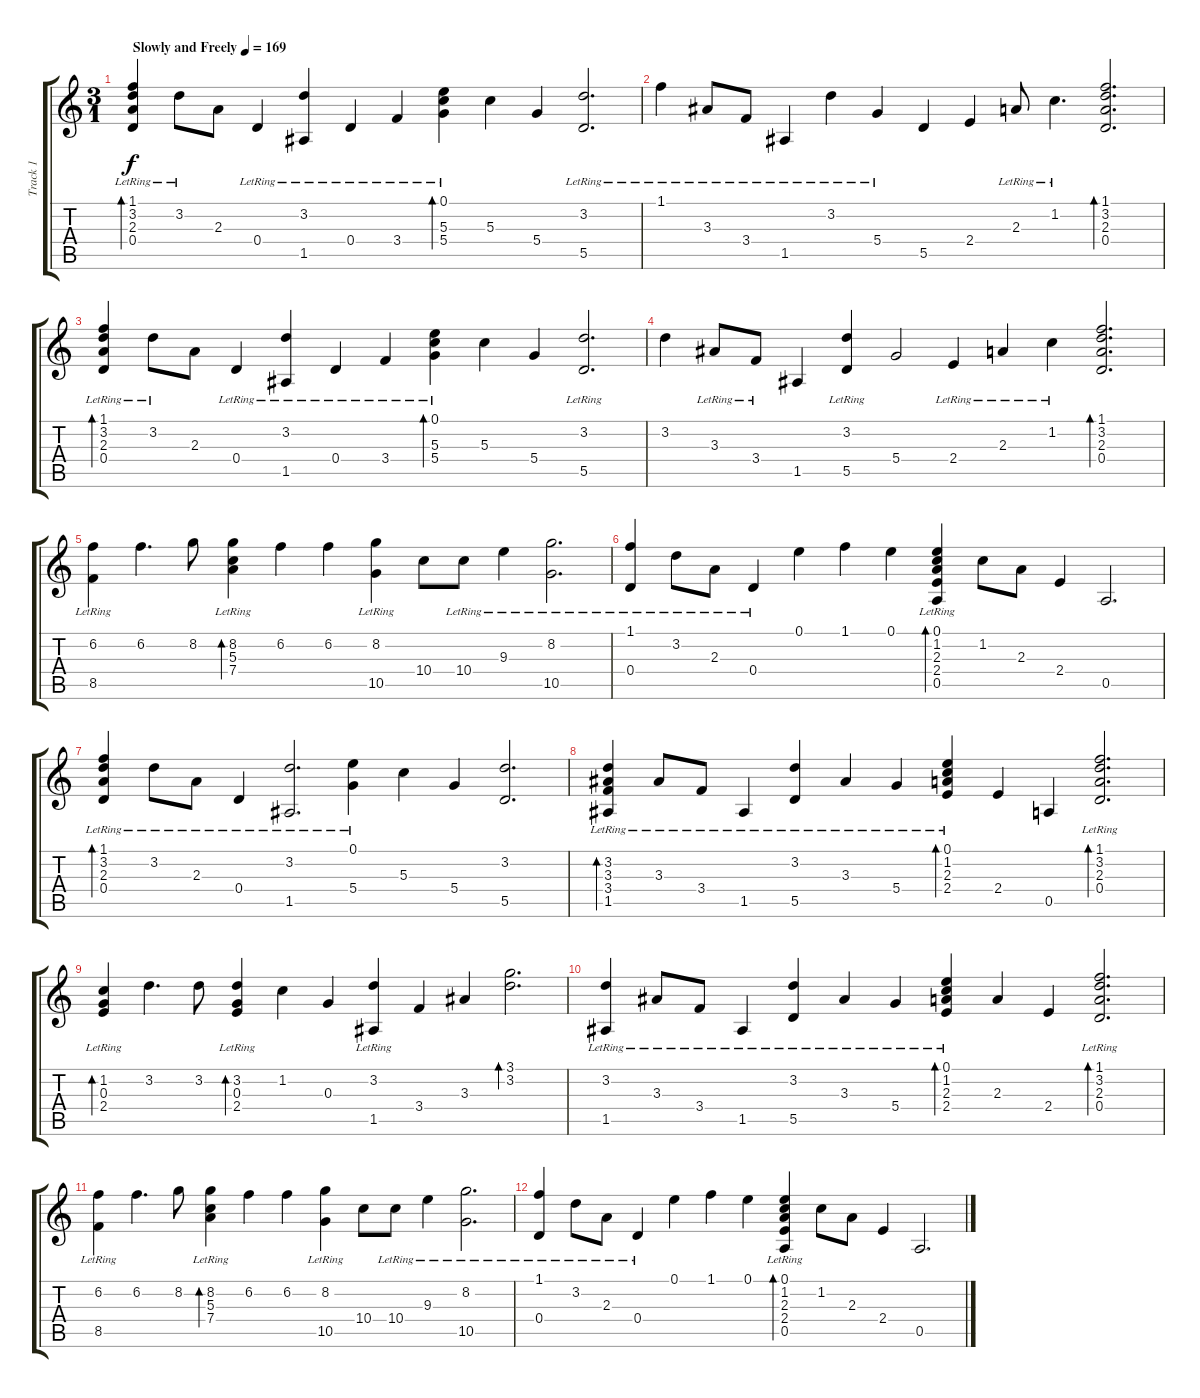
\track ("Track 1" "Track 1") {instrument acousticguitarnylon}
\staff {score tabs}
\tuning (E4 B3 G3 D3 A2 E2) {hide}
\ts (3 1)
\tempo (169 "Slowly and Freely")
\clef g2
\ks c
(1.1{lr} 3.2{lr} 2.3{lr} 0.4{lr}).4{bd 480 dy f instrument acousticguitarnylon} 3.2{lr}.8 2.3.8 0.4{lr}.4 (3.2{lr} 1.5{lr}).4 0.4{lr}.4 3.4{lr}.4 (0.1{lr} 5.3{lr} 5.4{lr}).4{bd 480} 5.3.4 5.4.4 (3.2{lr} 5.5{lr}).2{d} |
1.1{lr}.4 3.3{lr}.8 3.4{lr}.8 1.5{lr}.4 3.2{lr}.4 5.4{lr}.4 5.5.4 2.4.4 2.3{lr}.8 1.2{lr}.4{d} (1.1 3.2 2.3 0.4).2{d bd 240} |
(1.1{lr} 3.2{lr} 2.3{lr} 0.4{lr}).4{bd 480} 3.2{lr}.8 2.3.8 0.4{lr}.4 (3.2{lr} 1.5{lr}).4 0.4{lr}.4 3.4{lr}.4 (0.1{lr} 5.3{lr} 5.4{lr}).4{bd 480} 5.3.4 5.4.4 (3.2{lr} 5.5{lr}).2{d} |
3.2.4 3.3{lr}.8 3.4{lr}.8 1.5.4 (3.2{lr} 5.5).4 5.4.2 2.4{lr}.4 2.3{lr}.4 1.2{lr}.4 (1.1 3.2 2.3 0.4).2{d bd 240} |
(6.2 8.5{lr}).4 6.2.4{d} 8.2.8 (8.2 5.3{lr} 7.4{lr}).4{bd 240} 6.2.4 6.2.4 (8.2 10.5{lr}).4 10.4.8 10.4{lr}.8 9.3{lr}.4 (8.2{lr} 10.5{lr}).2{d} |
(1.1{lr} 0.4{lr}).4 3.2{lr}.8 2.3{lr}.8 0.4{lr}.4 0.1.4 1.1.4 0.1.4 (0.1{lr} 1.2{lr} 2.3{lr} 2.4{lr} 0.5{lr}).4{bd 240} 1.2.8 2.3.8 2.4.4 0.5.2{d} |
(1.1{lr} 3.2{lr} 2.3{lr} 0.4{lr}).4{bd 480} 3.2{lr}.8 2.3{lr}.8 0.4{lr}.4 (3.2{lr} 1.5{lr}).2{d} (0.1{lr} 5.4).4 5.3.4 5.4.4 (3.2 5.5).2{d} |
(3.2{lr} 3.3 3.4{lr} 1.5{lr}).4{bd 240} 3.3{lr}.8 3.4{lr}.8 1.5{lr}.4 (3.2{lr} 5.5).4 3.3{lr}.4 5.4{lr}.4 (0.1{lr} 1.2{lr} 2.3{lr} 2.4).4{bd 480} 2.4.4 0.5.4 (1.1{lr} 3.2{lr} 2.3{lr} 0.4{lr}).2{d bd 240} |
(1.2 0.3{lr} 2.4{lr}).4{bd 240} 3.2.4{d} 3.2.8 (3.2{lr} 0.3{lr} 2.4{lr}).4{bd 240} 1.2.4 0.3.4 (3.2{lr} 1.5{lr}).4 3.4.4 3.3.4 (3.1 3.2).2{d bd 240} |
(3.2{lr} 1.5{lr}).4 3.3{lr}.8 3.4{lr}.8 1.5{lr}.4 (3.2{lr} 5.5).4 3.3{lr}.4 5.4{lr}.4 (0.1{lr} 1.2{lr} 2.3{lr} 2.4).4{bd 480} 2.3.4 2.4.4 (1.1{lr} 3.2{lr} 2.3{lr} 0.4{lr}).2{d bd 240} |
(6.2 8.5{lr}).4 6.2.4{d} 8.2.8 (8.2 5.3{lr} 7.4{lr}).4{bd 240} 6.2.4 6.2.4 (8.2 10.5{lr}).4 10.4.8 10.4{lr}.8 9.3{lr}.4 (8.2{lr} 10.5{lr}).2{d} |
(1.1{lr} 0.4{lr}).4 3.2{lr}.8 2.3{lr}.8 0.4{lr}.4 0.1.4 1.1.4 0.1.4 (0.1{lr} 1.2{lr} 2.3{lr} 2.4{lr} 0.5{lr}).4{bd 240} 1.2.8 2.3.8 2.4.4 0.5.2{d}
